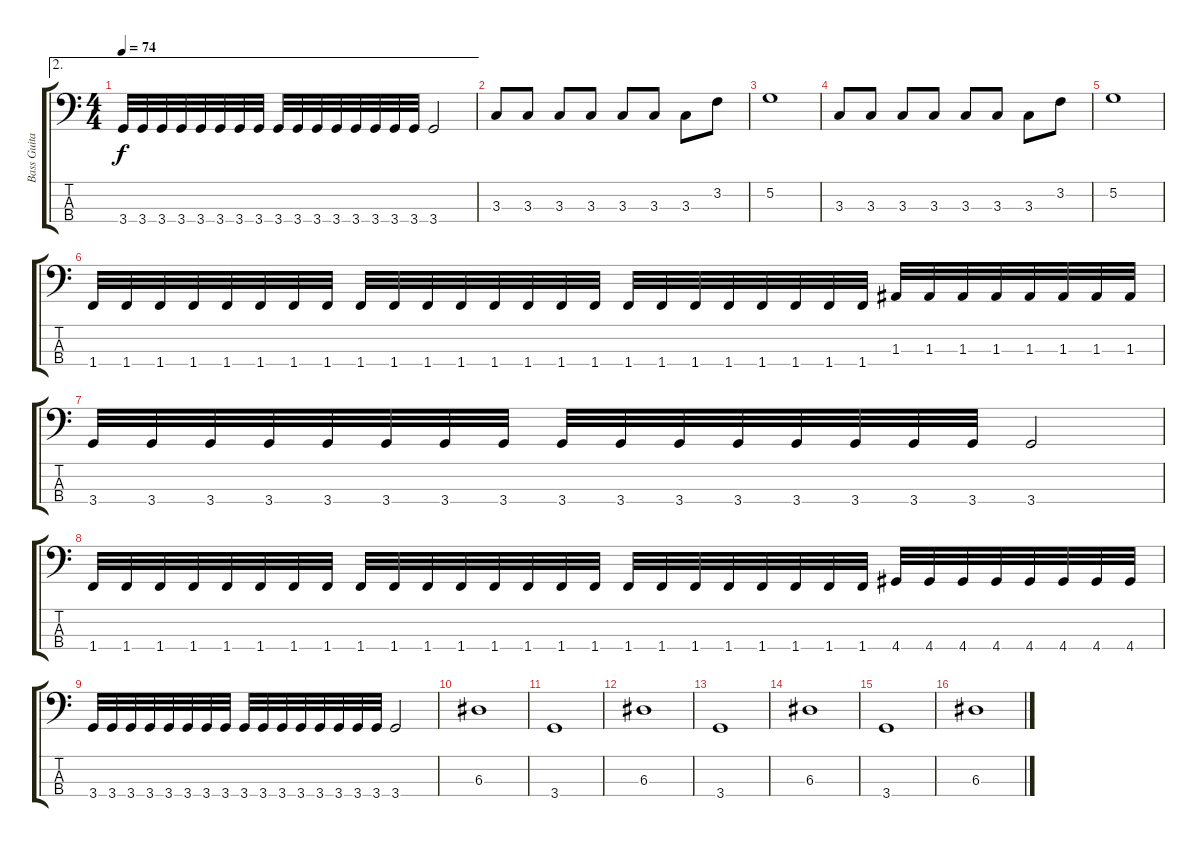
\track ("Bass Guitar" "Bass Guita") {instrument electricbasspick}
\staff {score tabs}
\tuning (G2 D2 A1 E1) {hide}
\ae 2
\ts (4 4)
\tempo 74
\clef f4
\ks c
3.4.32{dy f} 3.4.32 3.4.32 3.4.32 3.4.32 3.4.32 3.4.32 3.4.32 3.4.32 3.4.32 3.4.32 3.4.32 3.4.32 3.4.32 3.4.32 3.4.32 3.4.2 |
3.3.8 3.3.8 3.3.8 3.3.8 3.3.8 3.3.8 3.3.8 3.2.8 |
5.2.1 |
3.3.8 3.3.8 3.3.8 3.3.8 3.3.8 3.3.8 3.3.8 3.2.8 |
5.2.1 |
1.4.32 1.4.32 1.4.32 1.4.32 1.4.32 1.4.32 1.4.32 1.4.32 1.4.32 1.4.32 1.4.32 1.4.32 1.4.32 1.4.32 1.4.32 1.4.32 1.4.32 1.4.32 1.4.32 1.4.32 1.4.32 1.4.32 1.4.32 1.4.32 1.3.32 1.3.32 1.3.32 1.3.32 1.3.32 1.3.32 1.3.32 1.3.32 |
3.4.32 3.4.32 3.4.32 3.4.32 3.4.32 3.4.32 3.4.32 3.4.32 3.4.32 3.4.32 3.4.32 3.4.32 3.4.32 3.4.32 3.4.32 3.4.32 3.4.2 |
1.4.32 1.4.32 1.4.32 1.4.32 1.4.32 1.4.32 1.4.32 1.4.32 1.4.32 1.4.32 1.4.32 1.4.32 1.4.32 1.4.32 1.4.32 1.4.32 1.4.32 1.4.32 1.4.32 1.4.32 1.4.32 1.4.32 1.4.32 1.4.32 4.4.32 4.4.32 4.4.32 4.4.32 4.4.32 4.4.32 4.4.32 4.4.32 |
3.4.32 3.4.32 3.4.32 3.4.32 3.4.32 3.4.32 3.4.32 3.4.32 3.4.32 3.4.32 3.4.32 3.4.32 3.4.32 3.4.32 3.4.32 3.4.32 3.4.2 |
6.3.1 |
3.4.1 |
6.3.1 |
3.4.1 |
6.3.1 |
3.4.1 |
6.3.1
